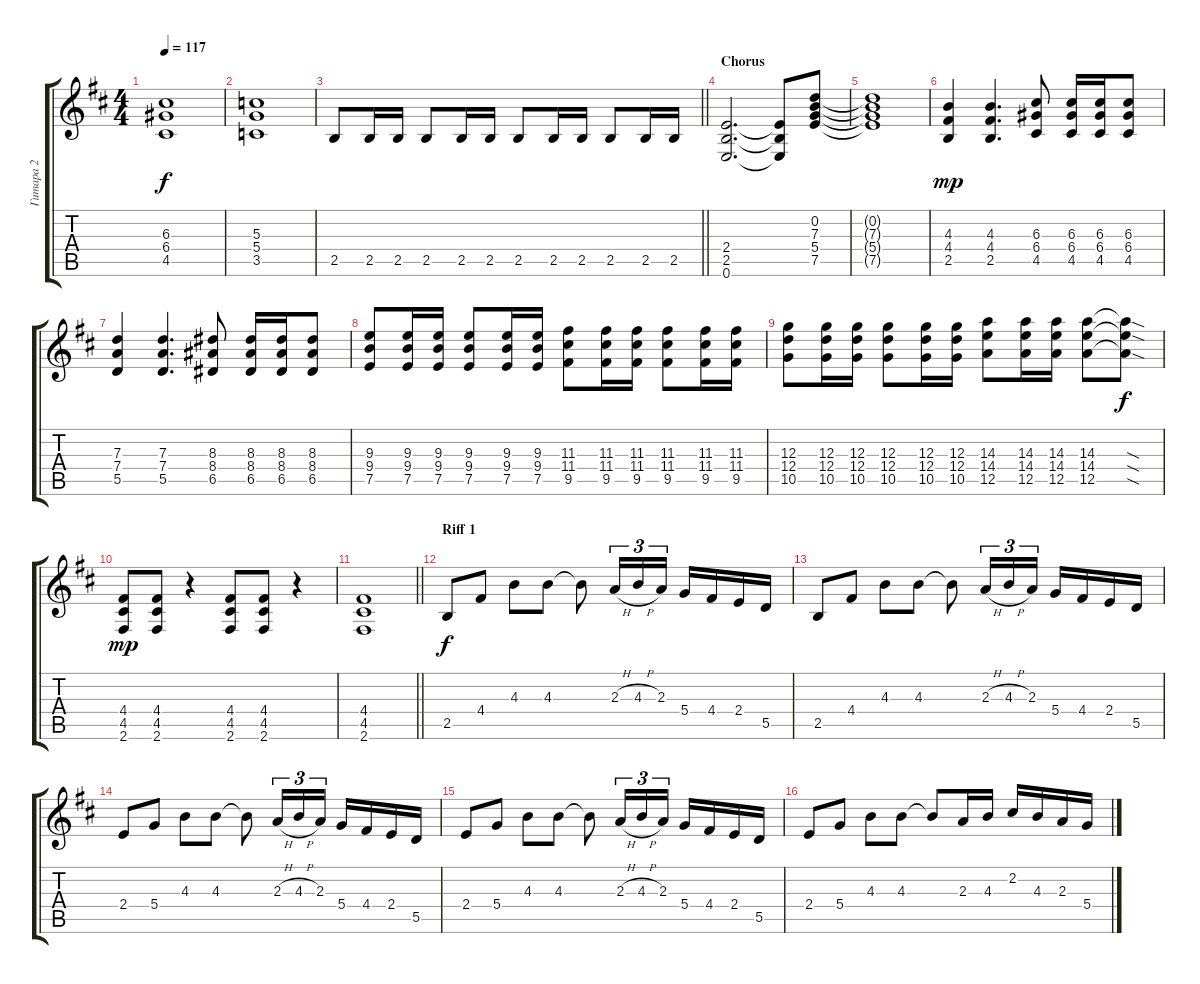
\track ("Гитара 2" "Гитара 2") {instrument distortionguitar}
\staff {score tabs}
\tuning (E4 B3 G3 D3 A2 E2) {hide}
\ts (4 4)
\tempo 117
\clef g2
\ks d
(6.3 6.4 4.5).1{dy f} |
(5.3 5.4 3.5).1 |
\barLineRight lightlight
2.5.8 2.5.16 2.5.16 2.5.8 2.5.16 2.5.16 2.5.8 2.5.16 2.5.16 2.5.8 2.5.16 2.5.16 |
\section ("" "Chorus")
(2.4 2.5 0.6).2{d} (2.4{t} 2.5{t} 0.6{t}).8 (0.2 7.3 5.4 7.5).8 |
(0.2{t} 7.3{t} 5.4{t} 7.5{t}).1 |
(4.3 4.4 2.5).4{dy mp} (4.3 4.4 2.5).4{d} (6.3 6.4 4.5).8 (6.3 6.4 4.5).16 (6.3 6.4 4.5).16 (6.3 6.4 4.5).8 |
(7.3 7.4 5.5).4 (7.3 7.4 5.5).4{d} (8.3 8.4 6.5).8 (8.3 8.4 6.5).16 (8.3 8.4 6.5).16 (8.3 8.4 6.5).8 |
(9.3 9.4 7.5).8 (9.3 9.4 7.5).16 (9.3 9.4 7.5).16 (9.3 9.4 7.5).8 (9.3 9.4 7.5).16 (9.3 9.4 7.5).16 (11.3 11.4 9.5).8 (11.3 11.4 9.5).16 (11.3 11.4 9.5).16 (11.3 11.4 9.5).8 (11.3 11.4 9.5).16 (11.3 11.4 9.5).16 |
(12.3 12.4 10.5).8 (12.3 12.4 10.5).16 (12.3 12.4 10.5).16 (12.3 12.4 10.5).8 (12.3 12.4 10.5).16 (12.3 12.4 10.5).16 (14.3 14.4 12.5).8 (14.3 14.4 12.5).16 (14.3 14.4 12.5).16 (14.3 14.4 12.5).8 (14.3{sod t} 14.4{sod t} 12.5{sod t}).8{dy f} |
(4.4 4.5 2.6).8{dy mp} (4.4 4.5 2.6).8 r.4 (4.4 4.5 2.6).8 (4.4 4.5 2.6).8 r.4 |
\barLineRight lightlight
(4.4 4.5 2.6).1 |
\section ("" "Riff 1")
2.5.8{dy f} 4.4.8 4.3.8 4.3.8 4.3{t}.8 2.3{h}.16{tu (3 2)} 4.3{h}.16{tu (3 2)} 2.3.16{tu (3 2)} 5.4.16 4.4.16 2.4.16 5.5.16 |
2.5.8 4.4.8 4.3.8 4.3.8 4.3{t}.8 2.3{h}.16{tu (3 2)} 4.3{h}.16{tu (3 2)} 2.3.16{tu (3 2)} 5.4.16 4.4.16 2.4.16 5.5.16 |
2.4.8 5.4.8 4.3.8 4.3.8 4.3{t}.8 2.3{h}.16{tu (3 2)} 4.3{h}.16{tu (3 2)} 2.3.16{tu (3 2)} 5.4.16 4.4.16 2.4.16 5.5.16 |
2.4.8 5.4.8 4.3.8 4.3.8 4.3{t}.8 2.3{h}.16{tu (3 2)} 4.3{h}.16{tu (3 2)} 2.3.16{tu (3 2)} 5.4.16 4.4.16 2.4.16 5.5.16 |
2.4.8 5.4.8 4.3.8 4.3.8 4.3{t}.8 2.3.16 4.3.16 2.2.16 4.3.16 2.3.16 5.4.16
